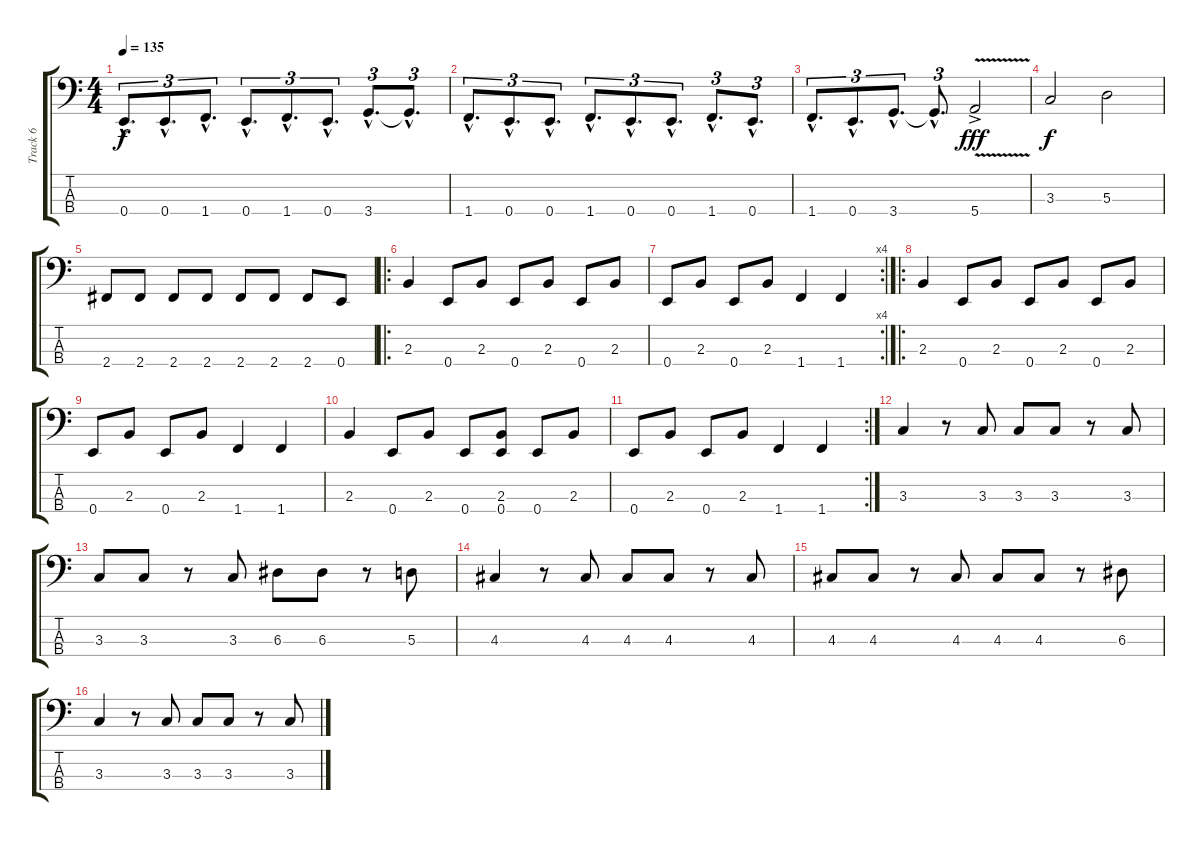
\track ("Track 6" "Track 6") {instrument electricbassfinger}
\staff {score tabs}
\tuning (G2 D2 A1 E1) {hide}
\ts (4 4)
\tempo 135
\clef f4
\ks c
0.4{hac}.8{d tu (3 2) dy f} 0.4{hac}.8{d tu (3 2)} 1.4{hac}.8{d tu (3 2)} 0.4{hac}.8{d tu (3 2)} 1.4{hac}.8{d tu (3 2)} 0.4{hac}.8{d tu (3 2)} 3.4{hac}.8{d tu (3 2)} 3.4{hac t}.8{d tu (3 2)} |
1.4{hac}.8{d tu (3 2)} 0.4{hac}.8{d tu (3 2)} 0.4{hac}.8{d tu (3 2)} 1.4{hac}.8{d tu (3 2)} 0.4{hac}.8{d tu (3 2)} 0.4{hac}.8{d tu (3 2)} 1.4{hac}.8{d tu (3 2)} 0.4{hac}.8{d tu (3 2)} |
1.4{hac}.8{d tu (3 2)} 0.4{hac}.8{d tu (3 2)} 3.4{hac}.8{d tu (3 2)} 3.4{hac t}.8{d tu (3 2)} 5.4{v ac}.2{dy fff} |
3.3.2{dy f} 5.3.2 |
2.4.8 2.4.8 2.4.8 2.4.8 2.4.8 2.4.8 2.4.8 0.4.8 |
\ro
2.3.4 0.4.8 2.3.8 0.4.8 2.3.8 0.4.8 2.3.8 |
\rc 4
0.4.8 2.3.8 0.4.8 2.3.8 1.4.4 1.4.4 |
\ro
2.3.4 0.4.8 2.3.8 0.4.8 2.3.8 0.4.8 2.3.8 |
0.4.8 2.3.8 0.4.8 2.3.8 1.4.4 1.4.4 |
2.3.4 0.4.8 2.3.8 0.4.8 (2.3 0.4).8 0.4.8 2.3.8 |
\rc 2
0.4.8 2.3.8 0.4.8 2.3.8 1.4.4 1.4.4 |
3.3.4 r.8 3.3.8 3.3.8 3.3.8 r.8 3.3.8 |
3.3.8 3.3.8 r.8 3.3.8 6.3.8 6.3.8 r.8 5.3.8 |
4.3.4 r.8 4.3.8 4.3.8 4.3.8 r.8 4.3.8 |
4.3.8 4.3.8 r.8 4.3.8 4.3.8 4.3.8 r.8 6.3.8 |
3.3.4 r.8 3.3.8 3.3.8 3.3.8 r.8 3.3.8
